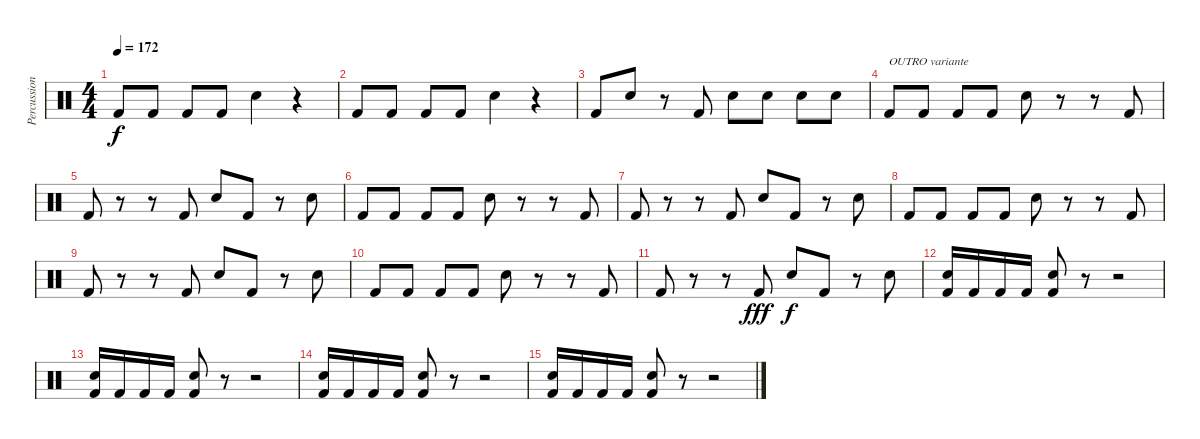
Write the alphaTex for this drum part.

\track ("Percussions" "Percussion") {instrument percussion}
\staff {score}
\articulation defaults
\ts (4 4)
\tempo 172
\clef neutral
\ks c "Kick (hit) 2".8{dy f} "Kick (hit) 2".8 "Kick (hit) 2".8 "Kick (hit) 2".8 "Snare (hit) 2".4
r.4 |
"Kick (hit) 2".8 "Kick (hit) 2".8 "Kick (hit) 2".8 "Kick (hit) 2".8 "Snare (hit) 2".4 r.4 |
"Kick (hit) 2".8 "Snare (hit) 2".8 r.8 "Kick (hit) 2".8 "Snare (hit) 2".8 "Snare (hit) 2".8 "Snare (hit) 2".8 "Snare (hit) 2".8 |
"Kick (hit) 2".8{txt "OUTRO variante"} "Kick (hit) 2".8 "Kick (hit) 2".8 "Kick (hit) 2".8 "Snare (hit) 2".8 r.8 r.8 "Kick (hit) 2".8 |
"Kick (hit) 2".8 r.8 r.8 "Kick (hit) 2".8 "Snare (hit) 2".8 "Kick (hit) 2".8 r.8 "Snare (hit) 2".8 |
"Kick (hit) 2".8 "Kick (hit) 2".8 "Kick (hit) 2".8 "Kick (hit) 2".8 "Snare (hit) 2".8 r.8 r.8 "Kick (hit) 2".8 |
"Kick (hit) 2".8 r.8 r.8 "Kick (hit) 2".8 "Snare (hit) 2".8 "Kick (hit) 2".8 r.8 "Snare (hit) 2".8 |
"Kick (hit) 2".8 "Kick (hit) 2".8 "Kick (hit) 2".8 "Kick (hit) 2".8 "Snare (hit) 2".8 r.8 r.8 "Kick (hit) 2".8 |
"Kick (hit) 2".8 r.8 r.8 "Kick (hit) 2".8 "Snare (hit) 2".8 "Kick (hit) 2".8 r.8 "Snare (hit) 2".8 |
"Kick (hit) 2".8 "Kick (hit) 2".8 "Kick (hit) 2".8 "Kick (hit) 2".8 "Snare (hit) 2".8 r.8 r.8 "Kick (hit) 2".8 |
"Kick (hit) 2".8 r.8 r.8 "Kick (hit) 2".8{dy fff} "Snare (hit) 2".8{dy f} "Kick (hit) 2".8 r.8 "Snare (hit) 2".8 |
("Snare (hit) 2" "Kick (hit) 2").16 "Kick (hit) 2".16 "Kick (hit) 2".16 "Kick (hit) 2".16 ("Snare (hit) 2" "Kick (hit) 2").8 r.8 r.2 |
("Snare (hit) 2" "Kick (hit) 2").16 "Kick (hit) 2".16 "Kick (hit) 2".16 "Kick (hit) 2".16 ("Snare (hit) 2" "Kick (hit) 2").8 r.8 r.2 |
("Snare (hit) 2" "Kick (hit) 2").16 "Kick (hit) 2".16 "Kick (hit) 2".16 "Kick (hit) 2".16 ("Snare (hit) 2" "Kick (hit) 2").8 r.8 r.2 |
("Snare (hit) 2" "Kick (hit) 2").16 "Kick (hit) 2".16 "Kick (hit) 2".16 "Kick (hit) 2".16 ("Snare (hit) 2" "Kick (hit) 2").8 r.8 r.2
